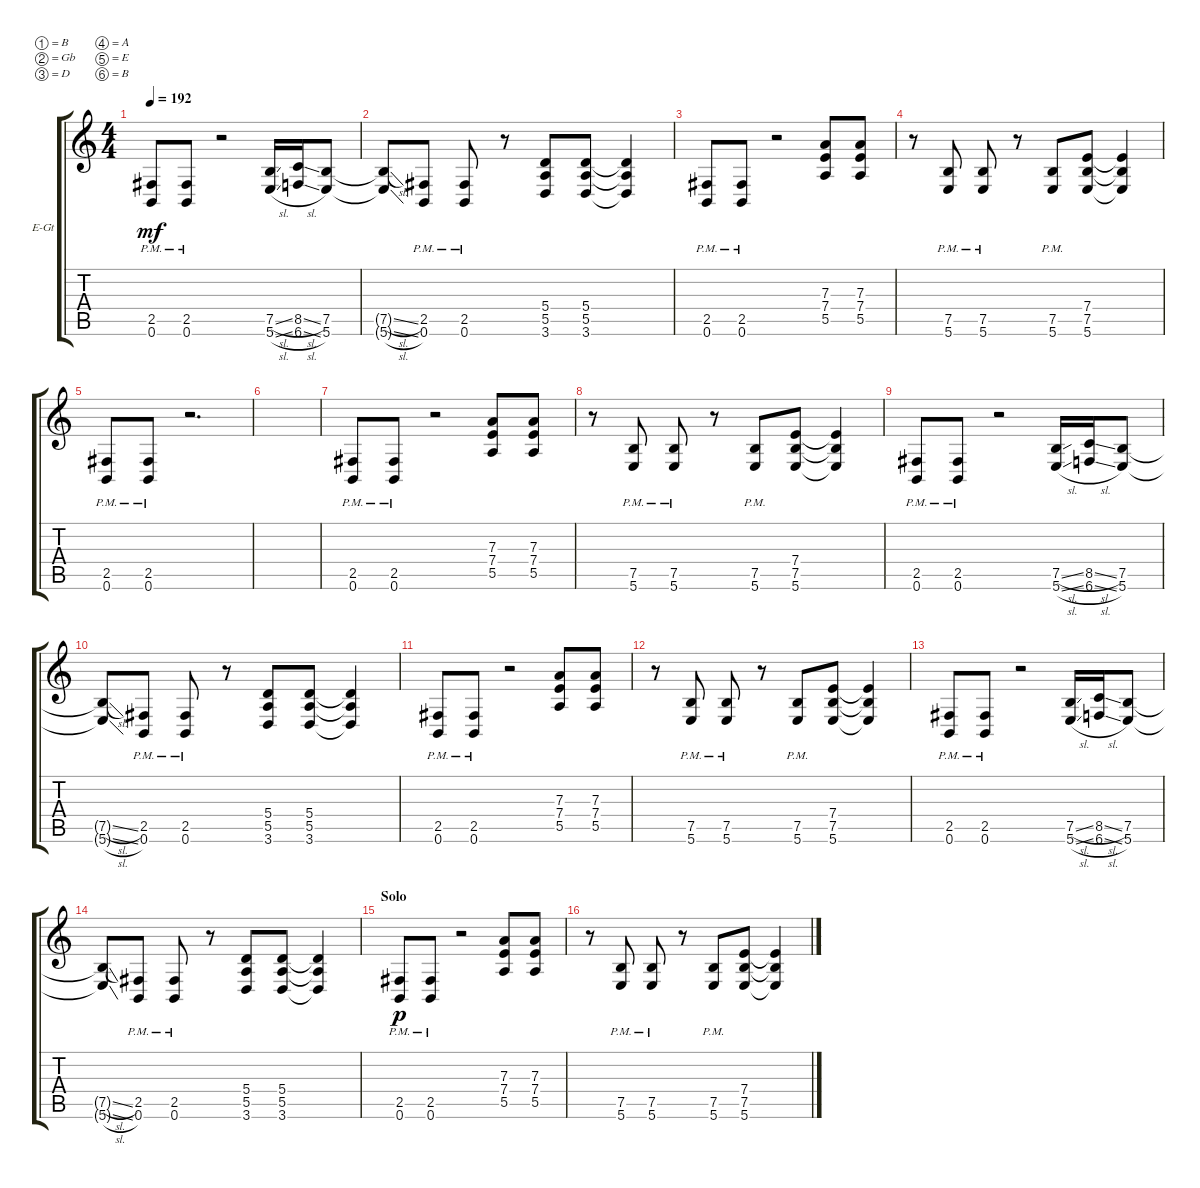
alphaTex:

\bracketExtendMode groupsimilarinstruments
\firstSystemTrackNameOrientation horizontal
\otherSystemsTrackNameOrientation horizontal
\track ("Electric Guitar 1" "E-Gt") {instrument distortionguitar}
\staff {score tabs}
\tuning (B3 Gb3 D3 A2 E2 B1)
\ts (4 4)
\tempo 192
\clef g2
\ks c
(0.6{pm} 2.5).8{dy mf} (0.6{pm} 2.5).8 r.2 (7.5{sl} 5.6{sl}).16 (8.5{sl} 6.6{sl}).16 (5.6 7.5).8 |
(5.6{sl t} 7.5{sl t}).8 (0.6{pm} 2.5{pm}).8 (0.6{pm} 2.5{pm}).8 r.8 (3.6 5.5 5.4).8 (3.6 5.5 5.4).8 (3.6{t} 5.5{t} 5.4{t}).4 |
(0.6{pm} 2.5).8 (0.6{pm} 2.5).8 r.2 (5.5 7.4 7.3).8 (7.4 5.5 7.3).8 |
r.8 (5.6{pm} 7.5).8 (5.6{pm} 7.5).8 r.8 (5.6{pm} 7.5).8 (5.6 7.5 7.4).8 (5.6{t} 7.5{t} 7.4{t}).4 |
(0.6{pm} 2.5).8 (0.6{pm} 2.5).8 r.2{d} |
|
(0.6{pm} 2.5).8 (0.6{pm} 2.5).8 r.2 (5.5 7.4 7.3).8 (7.4 5.5 7.3).8 |
r.8 (5.6{pm} 7.5).8 (5.6{pm} 7.5).8 r.8 (5.6{pm} 7.5).8 (5.6 7.5 7.4).8 (5.6{t} 7.5{t} 7.4{t}).4 |
(0.6{pm} 2.5).8 (0.6{pm} 2.5).8 r.2 (7.5{sl} 5.6{sl}).16 (8.5{sl} 6.6{sl}).16 (5.6 7.5).8 |
(5.6{sl t} 7.5{sl t}).8 (0.6{pm} 2.5{pm}).8 (0.6{pm} 2.5{pm}).8 r.8 (3.6 5.5 5.4).8 (3.6 5.5 5.4).8 (3.6{t} 5.5{t} 5.4{t}).4 |
(0.6{pm} 2.5).8 (0.6{pm} 2.5).8 r.2 (5.5 7.4 7.3).8 (7.4 5.5 7.3).8 |
r.8 (5.6{pm} 7.5).8 (5.6{pm} 7.5).8 r.8 (5.6{pm} 7.5).8 (5.6 7.5 7.4).8 (5.6{t} 7.5{t} 7.4{t}).4 |
(0.6{pm} 2.5).8 (0.6{pm} 2.5).8 r.2 (7.5{sl} 5.6{sl}).16 (8.5{sl} 6.6{sl}).16 (5.6 7.5).8 |
(5.6{sl t} 7.5{sl t}).8 (0.6{pm} 2.5{pm}).8 (0.6{pm} 2.5{pm}).8 r.8 (3.6 5.5 5.4).8 (3.6 5.5 5.4).8 (3.6{t} 5.5{t} 5.4{t}).4 |
\section ("" "Solo")
(0.6{pm} 2.5).8{dy p} (0.6{pm} 2.5).8 r.2 (5.5 7.4 7.3).8 (7.4 5.5 7.3).8 |
r.8 (5.6{pm} 7.5).8 (5.6{pm} 7.5).8 r.8 (5.6{pm} 7.5).8 (5.6 7.5 7.4).8 (5.6{t} 7.5{t} 7.4{t}).4
